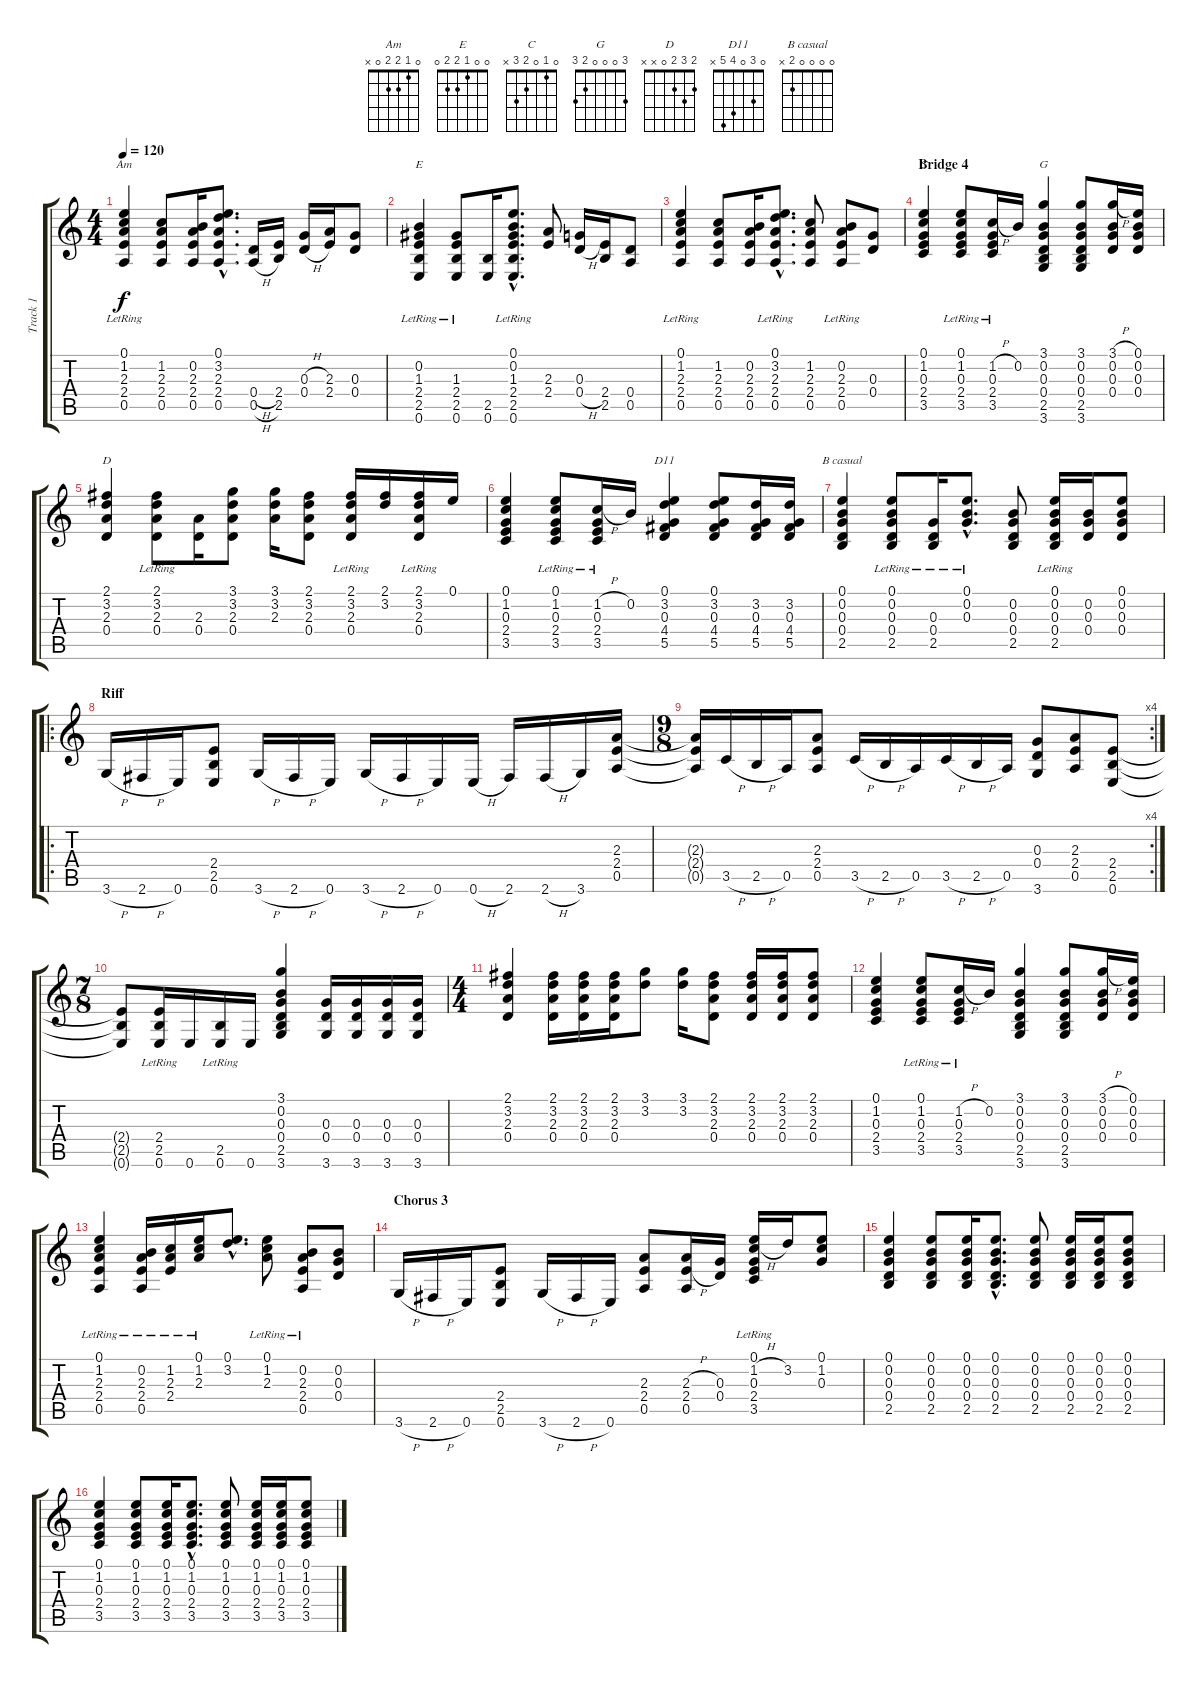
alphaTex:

\track ("Track 1" "Track 1") {instrument acousticguitarsteel}
\staff {score tabs}
\tuning (E4 B3 G3 D3 A2 E2) {hide}
\chord ("Am" 0 1 2 2 0 x)
\chord ("E" 0 0 1 2 2 0)
\chord ("C" 0 1 0 2 3 x)
\chord ("G" 3 0 0 0 2 3)
\chord ("D" 2 3 2 0 x x)
\chord ("D11" 0 3 0 4 5 x)
\chord ("B casual" 0 0 0 0 2 x)
\ts (4 4)
\tempo 120
\clef g2
\ks c
(0.1{lr} 1.2 2.3 2.4 0.5).4{ch "Am" dy f} (1.2 2.3 2.4 0.5).8 (0.2 2.3 2.4 0.5).16 (0.1{hac} 3.2{hac} 2.3{hac} 2.4{hac} 0.5{hac}).8{d} (0.4{h} 0.5{h}).16 (2.4 2.5).16 (0.3{h} 0.4{h}).16 (2.3 2.4).16 (0.3 0.4).8 |
(0.2{lr} 1.3 2.4 2.5 0.6).4{ch "E"} (1.3{lr} 2.4{lr} 2.5 0.6).8 (2.5 0.6).16 (0.1{hac lr} 0.2{hac lr} 1.3{hac} 2.4{hac} 2.5{hac} 0.6{hac}).8{d} (2.3 2.4).8 (0.3 0.4{h}).16 (2.4 2.5).16 (0.4 0.5).8 |
(0.1{lr} 1.2 2.3 2.4 0.5).4 (1.2 2.3 2.4 0.5).8 (0.2 2.3 2.4 0.5).16 (0.1{hac lr} 3.2{hac} 2.3{hac} 2.4{hac} 0.5{hac}).8{d} (1.2 2.3 2.4 0.5).8 (0.2{lr} 2.3 2.4 0.5{lr}).8 (0.3 0.4).8 |
\section ("" "Bridge 4")
(0.1 1.2 0.3 2.4 3.5).4{ch "C"} (0.1{lr} 1.2 0.3 2.4 3.5).8 (1.2{h} 0.3{lr} 2.4{lr} 3.5{lr}).16 0.2.16 (3.1 0.2 0.3 0.4 2.5 3.6).4{ch "G"} (3.1 0.2 0.3 0.4 2.5 3.6).8 (3.1{h} 0.2 0.3 0.4).16 (0.1 0.2 0.3 0.4).16 |
(2.1 3.2 2.3 0.4).4{ch "D"} (2.1{lr} 3.2{lr} 2.3 0.4).8 (2.3 0.4).16 (3.1 3.2 2.3 0.4).8 (3.1 3.2 2.3).16 (2.1 3.2 2.3 0.4).8 (2.1 3.2 2.3{lr} 0.4{lr}).16 (2.1 3.2).16 (2.1 3.2{lr} 2.3{lr} 0.4{lr}).16 0.1.16 |
(0.1 1.2 0.3 2.4 3.5).4 (0.1{lr} 1.2 0.3 2.4 3.5).8 (1.2{h} 0.3{lr} 2.4{lr} 3.5{lr}).16 0.2.16 (0.1 3.2 0.3 4.4 5.5).4{ch "D11"} (0.1 3.2 0.3 4.4 5.5).8 (3.2 0.3 4.4 5.5).16 (3.2 0.3 4.4 5.5).16 |
(0.1 0.2 0.3 0.4 2.5).4{ch "B casual"} (0.1{lr} 0.2{lr} 0.3 0.4 2.5).8 (0.3 0.4{lr} 2.5{lr}).16 (0.1{hac lr} 0.2{hac} 0.3{hac}).8{d} (0.2 0.3 0.4 2.5).8 (0.1{lr} 0.2 0.3 0.4 2.5).16 (0.2 0.3 0.4).16 (0.1 0.2 0.3 0.4).8 |
\ro
\section ("" "Riff")
3.6{h}.16 2.6{h}.16 0.6.16 (2.4 2.5 0.6).8 3.6{h}.16 2.6{h}.16 0.6.16 3.6{h}.16 2.6{h}.16 0.6.16 0.6{h}.16 2.6.16 2.6{h}.16 3.6.16 (2.3 2.4 0.5).16 |
\rc 4
\ts (9 8)
(2.3{t} 2.4{t} 0.5{t}).16 3.5{h}.16 2.5{h}.16 0.5.16 (2.3 2.4 0.5).8 3.5{h}.16 2.5{h}.16 0.5.16 3.5{h}.16 2.5{h}.16 0.5.16 (0.3 0.4 3.6).8 (2.3 2.4 0.5).8 (2.4 2.5 0.6).8 |
\ts (7 8)
(2.4{t} 2.5{t} 0.6{t}).8 (2.4{lr} 2.5{lr} 0.6).16 0.6.16 (2.5{lr} 0.6).16 0.6.16 (3.1 0.2 0.3 0.4 2.5 3.6).4 (0.3 0.4 3.6).16 (0.3 0.4 3.6).16 (0.3 0.4 3.6).16 (0.3 0.4 3.6).16 |
\ts (4 4)
(2.1 3.2 2.3 0.4).4 (2.1 3.2 2.3 0.4).16 (2.1 3.2 2.3 0.4).16 (2.1 3.2 2.3 0.4).16 (3.1 3.2).8 (3.1 3.2).16 (2.1 3.2 2.3 0.4).8 (2.1 3.2 2.3 0.4).16 (2.1 3.2 2.3 0.4).16 (2.1 3.2 2.3 0.4).8 |
(0.1 1.2 0.3 2.4 3.5).4 (0.1{lr} 1.2 0.3 2.4 3.5).8 (1.2{h} 0.3{lr} 2.4{lr} 3.5{lr}).16 0.2.16 (3.1 0.2 0.3 0.4 2.5 3.6).4 (3.1 0.2 0.3 0.4 2.5 3.6).8 (3.1{h} 0.2 0.3 0.4).16 (0.1 0.2 0.3 0.4).16 |
(0.1{lr} 1.2 2.3 2.4 0.5).4 (0.2 2.3 2.4 0.5{lr}).16 (1.2 2.3 2.4{lr}).16 (0.1 1.2 2.3{lr}).16 (0.1{hac} 3.2{hac}).8{d} (0.1 1.2 2.3{lr}).8 (0.2 2.3 2.4 0.5{lr}).8 (0.2 0.3 0.4).8 |
\section ("" "Chorus 3")
3.6{h}.16 2.6{h}.16 0.6.16 (2.4 2.5 0.6).8 3.6{h}.16 2.6{h}.16 0.6.16 (2.3 2.4 0.5).8 (2.3{h} 2.4{h} 0.5).16 (0.3 0.4).16 (0.1{lr} 1.2{h} 0.3 2.4{lr} 3.5{lr}).16 3.2.16 (0.1 1.2 0.3).8 |
(0.1 0.2 0.3 0.4 2.5).4 (0.1 0.2 0.3 0.4 2.5).8 (0.1 0.2 0.3 0.4 2.5).16 (0.1{hac} 0.2{hac} 0.3{hac} 0.4{hac} 2.5{hac}).8{d} (0.1 0.2 0.3 0.4 2.5).8 (0.1 0.2 0.3 0.4 2.5).16 (0.1 0.2 0.3 0.4 2.5).16 (0.1 0.2 0.3 0.4 2.5).8 |
(0.1 1.2 0.3 2.4 3.5).4 (0.1 1.2 0.3 2.4 3.5).8 (0.1 1.2 0.3 2.4 3.5).16 (0.1{hac} 1.2{hac} 0.3{hac} 2.4{hac} 3.5{hac}).8{d} (0.1 1.2 0.3 2.4 3.5).8 (0.1 1.2 0.3 2.4 3.5).16 (0.1 1.2 0.3 2.4 3.5).16 (0.1 1.2 0.3 2.4 3.5).8
